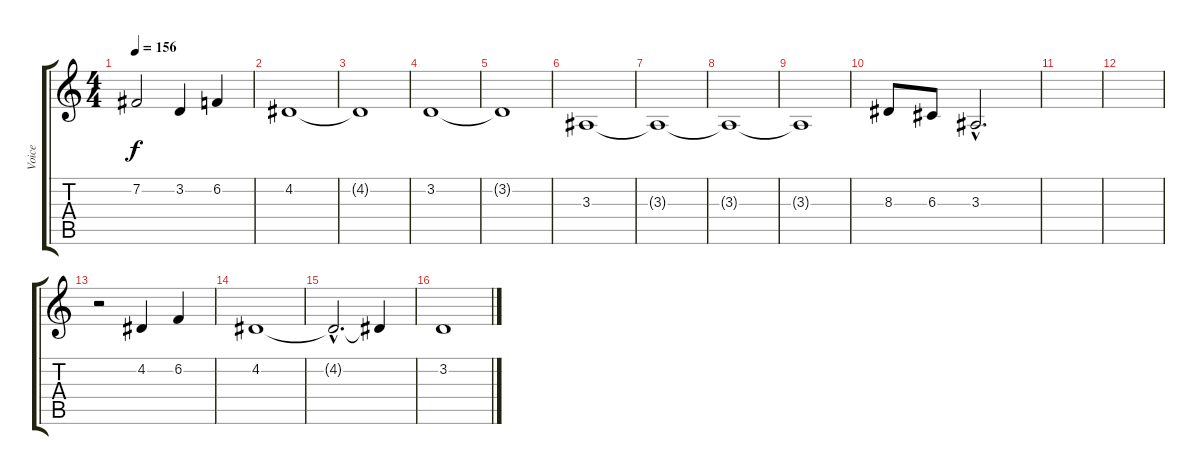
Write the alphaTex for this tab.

\track ("Voice" "Voice") {instrument clarinet}
\staff {score tabs}
\tuning (E4 B3 G3 D3 A2 E2) {hide}
\ts (4 4)
\tempo 156
\clef g2
\ks c
7.2.2{dy f} 3.2.4 6.2.4 |
4.2.1 |
4.2{t}.1 |
3.2.1 |
3.2{t}.1 |
3.3.1 |
3.3{t}.1 |
3.3{t}.1 |
3.3{t}.1 |
8.3.8 6.3.8 3.3{hac}.2{d} |
|
|
r.2 4.2.4 6.2.4 |
4.2.1 |
4.2{hac t}.2{d} 4.2{t}.4 |
3.2.1
